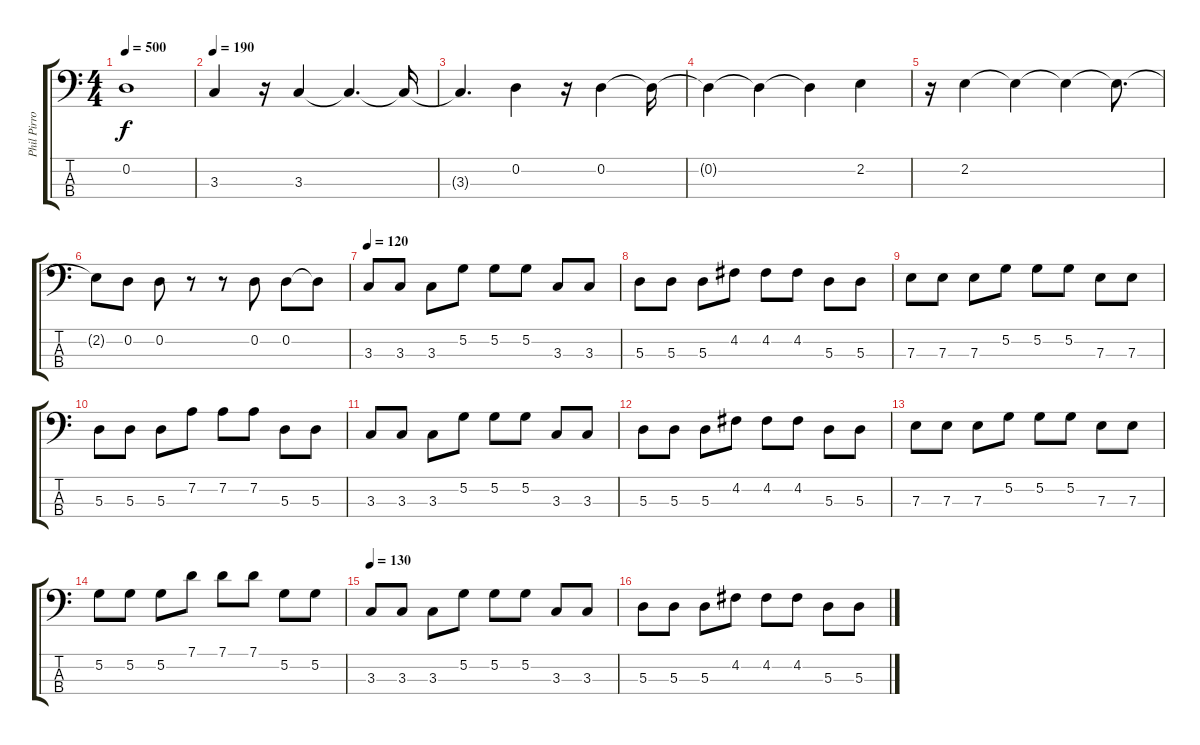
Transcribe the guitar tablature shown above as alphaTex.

\track ("Phil Pirrone" "Phil Pirro") {instrument electricbasspick}
\staff {score tabs}
\tuning (G2 D2 A1 D1) {hide}
\ts (4 4)
\tempo 500
\clef f4
\ks c
0.2{t}.1{dy f} |
\tempo 190
3.3.4 r.16 3.3.4 3.3{t}.4{d} 3.3{t}.16 |
3.3{t}.4{d} 0.2.4 r.16 0.2.4 0.2{t}.16 |
0.2{t}.4 0.2{t}.4 0.2{t}.4 2.2.4 |
r.16 2.2.4 2.2{t}.4 2.2{t}.4 2.2{t}.8{d} |
2.2{t}.8 0.2.8 0.2.8 r.8 r.8 0.2.8 0.2.8 0.2{t}.8 |
\tempo 120
3.3.8 3.3.8 3.3.8 5.2.8 5.2.8 5.2.8 3.3.8 3.3.8 |
5.3.8 5.3.8 5.3.8 4.2.8 4.2.8 4.2.8 5.3.8 5.3.8 |
7.3.8 7.3.8 7.3.8 5.2.8 5.2.8 5.2.8 7.3.8 7.3.8 |
5.3.8 5.3.8 5.3.8 7.2.8 7.2.8 7.2.8 5.3.8 5.3.8 |
3.3.8 3.3.8 3.3.8 5.2.8 5.2.8 5.2.8 3.3.8 3.3.8 |
5.3.8 5.3.8 5.3.8 4.2.8 4.2.8 4.2.8 5.3.8 5.3.8 |
7.3.8 7.3.8 7.3.8 5.2.8 5.2.8 5.2.8 7.3.8 7.3.8 |
5.2.8 5.2.8 5.2.8 7.1.8 7.1.8 7.1.8 5.2.8 5.2.8 |
\tempo 130
3.3.8 3.3.8 3.3.8 5.2.8 5.2.8 5.2.8 3.3.8 3.3.8 |
5.3.8 5.3.8 5.3.8 4.2.8 4.2.8 4.2.8 5.3.8 5.3.8
